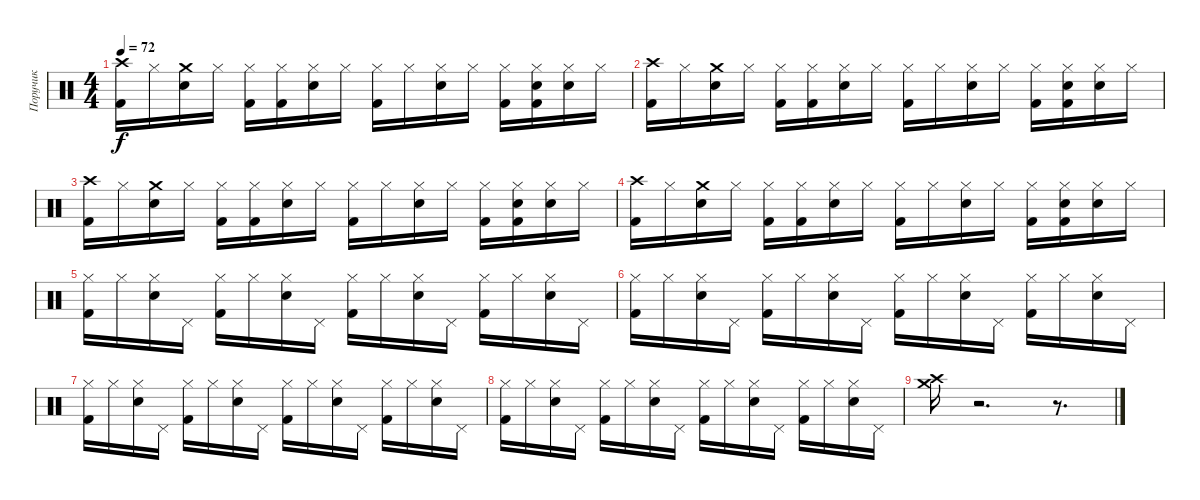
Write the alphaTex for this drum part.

\track ("Поручик" "Поручик") {instrument percussion}
\staff {score}
\articulation defaults
\ts (4 4)
\tempo 72
\clef neutral
\ks c
("Crash high (hit)" "Kick (hit) 2").16{dy f} "Hi-Hat (closed)".16 ("Crash medium (hit)" "Electric Snare (hit)").16 "Hi-Hat (closed)".16 ("Hi-Hat (closed)" "Kick (hit) 2").16 ("Hi-Hat (closed)" "Kick (hit) 2").16 ("Electric Snare (hit)" "Hi-Hat (closed)").16 "Hi-Hat (closed)".16 ("Hi-Hat (closed)" "Kick (hit) 2").16 "Hi-Hat (closed)".16 ("Electric Snare (hit)" "Hi-Hat (closed)").16 "Hi-Hat (closed)".16 ("Hi-Hat (closed)" "Kick (hit) 2").16 ("Snare (hit) 2" "Hi-Hat (closed)" "Kick (hit) 2").16 ("Electric Snare (hit)" "Hi-Hat (closed)").16 "Hi-Hat (closed)".16 |
("Crash high (hit)" "Kick (hit) 2").16 "Hi-Hat (closed)".16 ("Crash medium (hit)" "Electric Snare (hit)").16 "Hi-Hat (closed)".16 ("Hi-Hat (closed)" "Kick (hit) 2").16 ("Hi-Hat (closed)" "Kick (hit) 2").16 ("Electric Snare (hit)" "Hi-Hat (closed)").16 "Hi-Hat (closed)".16 ("Hi-Hat (closed)" "Kick (hit) 2").16 "Hi-Hat (closed)".16 ("Electric Snare (hit)" "Hi-Hat (closed)").16 "Hi-Hat (closed)".16 ("Hi-Hat (closed)" "Kick (hit) 2").16 ("Snare (hit) 2" "Hi-Hat (closed)" "Kick (hit) 2").16 ("Electric Snare (hit)" "Hi-Hat (closed)").16 "Hi-Hat (closed)".16 |
("Crash high (hit)" "Kick (hit) 2").16 "Hi-Hat (closed)".16 ("Crash medium (hit)" "Electric Snare (hit)").16 "Hi-Hat (closed)".16 ("Hi-Hat (closed)" "Kick (hit) 2").16 ("Hi-Hat (closed)" "Kick (hit) 2").16 ("Electric Snare (hit)" "Hi-Hat (closed)").16 "Hi-Hat (closed)".16 ("Hi-Hat (closed)" "Kick (hit) 2").16 "Hi-Hat (closed)".16 ("Electric Snare (hit)" "Hi-Hat (closed)").16 "Hi-Hat (closed)".16 ("Hi-Hat (closed)" "Kick (hit) 2").16 ("Snare (hit) 2" "Hi-Hat (closed)" "Kick (hit) 2").16 ("Electric Snare (hit)" "Hi-Hat (closed)").16 "Hi-Hat (closed)".16 |
("Crash high (hit)" "Kick (hit) 2").16 "Hi-Hat (closed)".16 ("Crash medium (hit)" "Electric Snare (hit)").16 "Hi-Hat (closed)".16 ("Hi-Hat (closed)" "Kick (hit) 2").16 ("Hi-Hat (closed)" "Kick (hit) 2").16 ("Electric Snare (hit)" "Hi-Hat (closed)").16 "Hi-Hat (closed)".16 ("Hi-Hat (closed)" "Kick (hit) 2").16 "Hi-Hat (closed)".16 ("Electric Snare (hit)" "Hi-Hat (closed)").16 "Hi-Hat (closed)".16 ("Hi-Hat (closed)" "Kick (hit) 2").16 ("Snare (hit) 2" "Hi-Hat (closed)" "Kick (hit) 2").16 ("Electric Snare (hit)" "Hi-Hat (closed)").16 "Hi-Hat (closed)".16 |
("Hi-Hat (closed)" "Kick (hit) 2").16 "Hi-Hat (closed)".16 ("Electric Snare (hit)" "Hi-Hat (closed)").16 "Pedal Hi-Hat (hit)".16 ("Hi-Hat (closed)" "Kick (hit) 2").16 "Hi-Hat (closed)".16 ("Electric Snare (hit)" "Hi-Hat (closed)").16 "Pedal Hi-Hat (hit)".16 ("Hi-Hat (closed)" "Kick (hit) 2").16 "Hi-Hat (closed)".16 ("Electric Snare (hit)" "Hi-Hat (closed)").16 "Pedal Hi-Hat (hit)".16 ("Hi-Hat (closed)" "Kick (hit) 2").16 "Hi-Hat (closed)".16 ("Electric Snare (hit)" "Hi-Hat (closed)").16 "Pedal Hi-Hat (hit)".16 |
("Hi-Hat (closed)" "Kick (hit) 2").16 "Hi-Hat (closed)".16 ("Electric Snare (hit)" "Hi-Hat (closed)").16 "Pedal Hi-Hat (hit)".16 ("Hi-Hat (closed)" "Kick (hit) 2").16 "Hi-Hat (closed)".16 ("Electric Snare (hit)" "Hi-Hat (closed)").16 "Pedal Hi-Hat (hit)".16 ("Hi-Hat (closed)" "Kick (hit) 2").16 "Hi-Hat (closed)".16 ("Electric Snare (hit)" "Hi-Hat (closed)").16 "Pedal Hi-Hat (hit)".16 ("Hi-Hat (closed)" "Kick (hit) 2").16 "Hi-Hat (closed)".16 ("Electric Snare (hit)" "Hi-Hat (closed)").16 "Pedal Hi-Hat (hit)".16 |
("Hi-Hat (closed)" "Kick (hit) 2").16 "Hi-Hat (closed)".16 ("Electric Snare (hit)" "Hi-Hat (closed)").16 "Pedal Hi-Hat (hit)".16 ("Hi-Hat (closed)" "Kick (hit) 2").16 "Hi-Hat (closed)".16 ("Electric Snare (hit)" "Hi-Hat (closed)").16 "Pedal Hi-Hat (hit)".16 ("Hi-Hat (closed)" "Kick (hit) 2").16 "Hi-Hat (closed)".16 ("Electric Snare (hit)" "Hi-Hat (closed)").16 "Pedal Hi-Hat (hit)".16 ("Hi-Hat (closed)" "Kick (hit) 2").16 "Hi-Hat (closed)".16 ("Electric Snare (hit)" "Hi-Hat (closed)").16 "Pedal Hi-Hat (hit)".16 |
("Hi-Hat (closed)" "Kick (hit) 2").16 "Hi-Hat (closed)".16 ("Electric Snare (hit)" "Hi-Hat (closed)").16 "Pedal Hi-Hat (hit)".16 ("Hi-Hat (closed)" "Kick (hit) 2").16 "Hi-Hat (closed)".16 ("Electric Snare (hit)" "Hi-Hat (closed)").16 "Pedal Hi-Hat (hit)".16 ("Hi-Hat (closed)" "Kick (hit) 2").16 "Hi-Hat (closed)".16 ("Electric Snare (hit)" "Hi-Hat (closed)").16 "Pedal Hi-Hat (hit)".16 ("Hi-Hat (closed)" "Kick (hit) 2").16 "Hi-Hat (closed)".16 ("Electric Snare (hit)" "Hi-Hat (closed)").16 "Pedal Hi-Hat (hit)".16 |
("Crash medium (hit)" "Crash high (hit)").16 r.2{d} r.8{d}
